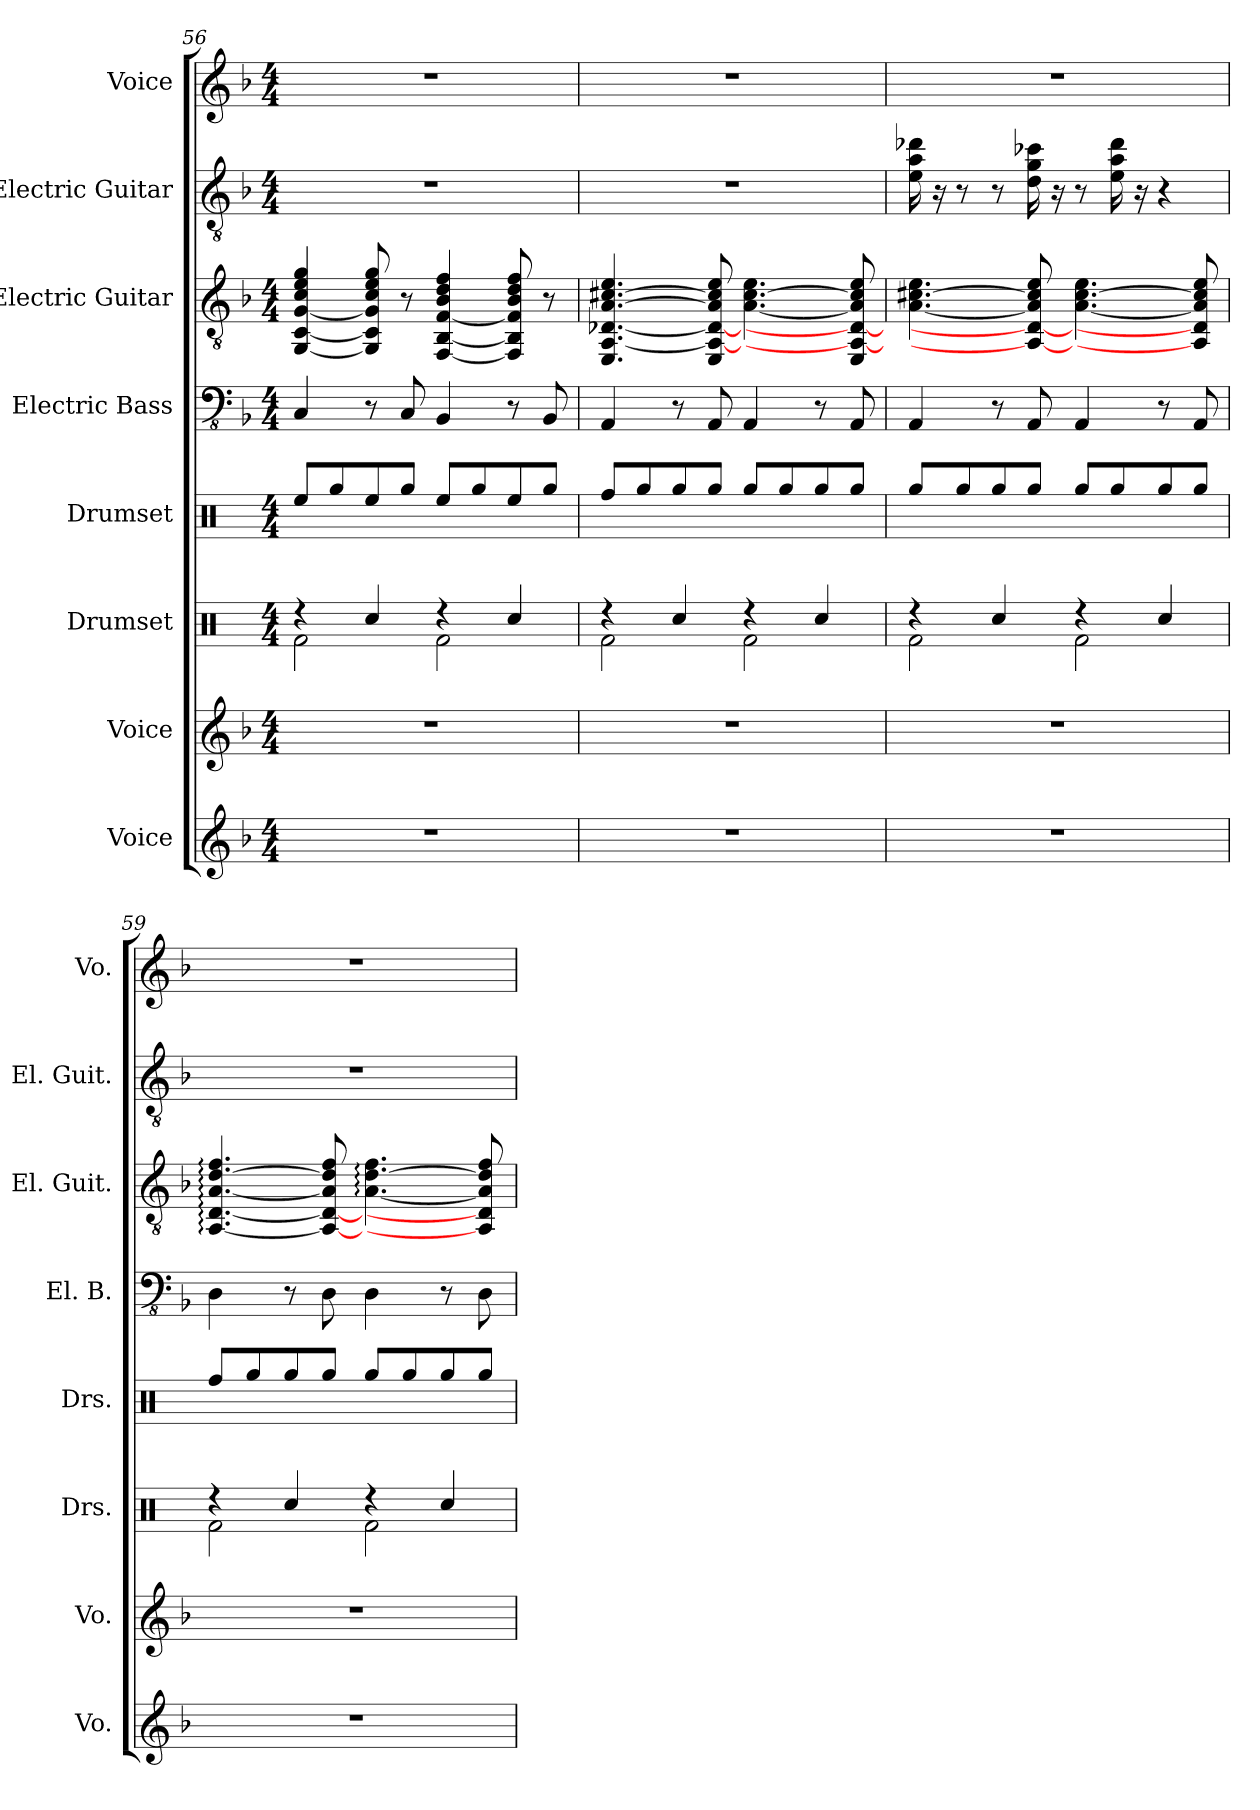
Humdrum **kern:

**kern	**kern	**kern	**kern	**kern	**kern	**kern	**kern
*part8	*part7	*part6	*part5	*part4	*part3	*part2	*part1
*staff8	*staff7	*staff6	*staff5	*staff4	*staff3	*staff2	*staff1
*I"Voice	*I"Voice	*I"Drumset	*I"Drumset	*I"Electric Bass	*I"Electric Guitar	*I"Electric Guitar	*I"Voice
*I'Vo.	*I'Vo.	*I'Drs.	*I'Drs.	*I'El. B.	*I'El. Guit.	*I'El. Guit.	*I'Vo.
*clefG2	*clefG2	*clefX	*clefX	*clefFv4	*clefGv2	*clefGv2	*clefG2
*k[b-]	*k[b-]	*k[]	*k[]	*k[b-]	*k[b-]	*k[b-]	*k[b-]
*M4/4	*M4/4	*M4/4	*M4/4	*M4/4	*M4/4	*M4/4	*M4/4
=56	=56	=56	=56	=56	=56	=56	=56
*	*	*^	*	*	*	*	*
1r	1r	4r	2Rf\	8Ree/L	4CC/	[4GG/ [4C/ [4G/ 4c/ 4e/ 4g/	1r	1r
.	.	.	.	8Rgg/	.	.	.	.
.	.	4Rcc/	.	8Ree/	8r	8GG/] 8C/] 8G/] 8c/ 8e/ 8g/	.	.
.	.	.	.	8Rgg/J	8CC/	8r	.	.
.	.	4r	2Rf\	8Ree/L	4BBB-/	[4FF/ [4BB-/ [4F/ 4B-/ 4d/ 4f/	.	.
.	.	.	.	8Rgg/	.	.	.	.
.	.	4Rcc/	.	8Ree/	8r	8FF/] 8BB-/] 8F/] 8B-/ 8d/ 8f/	.	.
.	.	.	.	8Rgg/J	8BBB-/	8r	.	.
=57	=57	=57	=57	=57	=57	=57	=57	=57
1r	1r	4r	2Rf\	8Rff/L	4AAA/	4.EE/ [4.AA/ [4.D-X/ [4.A/ [4.c#X/ 4.e/	1r	1r
.	.	.	.	8Rgg/	.	.	.	.
.	.	4Rcc/	.	8Rgg/	8r	.	.	.
.	.	.	.	8Rgg/J	8AAA/	8EE/ 8AA/_ 8D-/_ 8A/] 8c#/] 8e/	.	.
.	.	4r	2Rf\	8Rgg/L	4AAA/	[4.A\ [4.c#\ 4.e\	.	.
.	.	.	.	8Rgg/	.	.	.	.
.	.	4Rcc/	.	8Rgg/	8r	.	.	.
.	.	.	.	8Rgg/J	8AAA/	8EE/ 8AA/_ 8D-/_ 8A/] 8c#/] 8e/	.	.
=58	=58	=58	=58	=58	=58	=58	=58	=58
1r	1r	4r	2Rf\	8Rgg/L	4AAA/	[4.A\ [4.c#X\ 4.e\	16e\ 16a\ 16dd-X\	1r
.	.	.	.	.	.	.	16r	.
.	.	.	.	8Rgg/	.	.	8r	.
.	.	4Rcc/	.	8Rgg/	8r	.	8r	.
.	.	.	.	8Rgg/J	8AAA/	8AA/_ 8D-/_ 8A/] 8c#/] 8e/	16d\ 16g\ 16cc-X\	.
.	.	.	.	.	.	.	16r	.
.	.	4r	2Rf\	8Rgg/L	4AAA/	[4.A\ [4.c#\ 4.e\	8r	.
.	.	.	.	8Rgg/	.	.	16e\ 16a\ 16dd-\	.
.	.	.	.	.	.	.	16r	.
.	.	4Rcc/	.	8Rgg/	8r	.	4r	.
.	.	.	.	8Rgg/J	8AAA/	8AA/] 8D-/] 8A/] 8c#/] 8e/	.	.
!!LO:PB:g=z
=59	=59	=59	=59	=59	=59	=59	=59	=59
1r	1r	4r	2Rf\	8Rff/L	4DD\	[4.AA/: [4.D/: [4.A/: [4.d/: 4.f/:	1r	1r
.	.	.	.	8Rgg/	.	.	.	.
.	.	4Rcc/	.	8Rgg/	8r	.	.	.
.	.	.	.	8Rgg/J	8DD\	8AA/_ 8D/_ 8A/] 8d/] 8f/	.	.
.	.	4r	2Rf\	8Rgg/L	4DD\	[4.A\: [4.d\: 4.f\:	.	.
.	.	.	.	8Rgg/	.	.	.	.
.	.	4Rcc/	.	8Rgg/	8r	.	.	.
.	.	.	.	8Rgg/J	8DD\	8AA/] 8D/] 8A/] 8d/] 8f/	.	.
*	*	*v	*v	*	*	*	*	*
=	=	=	=	=	=	=	=
*-	*-	*-	*-	*-	*-	*-	*-
